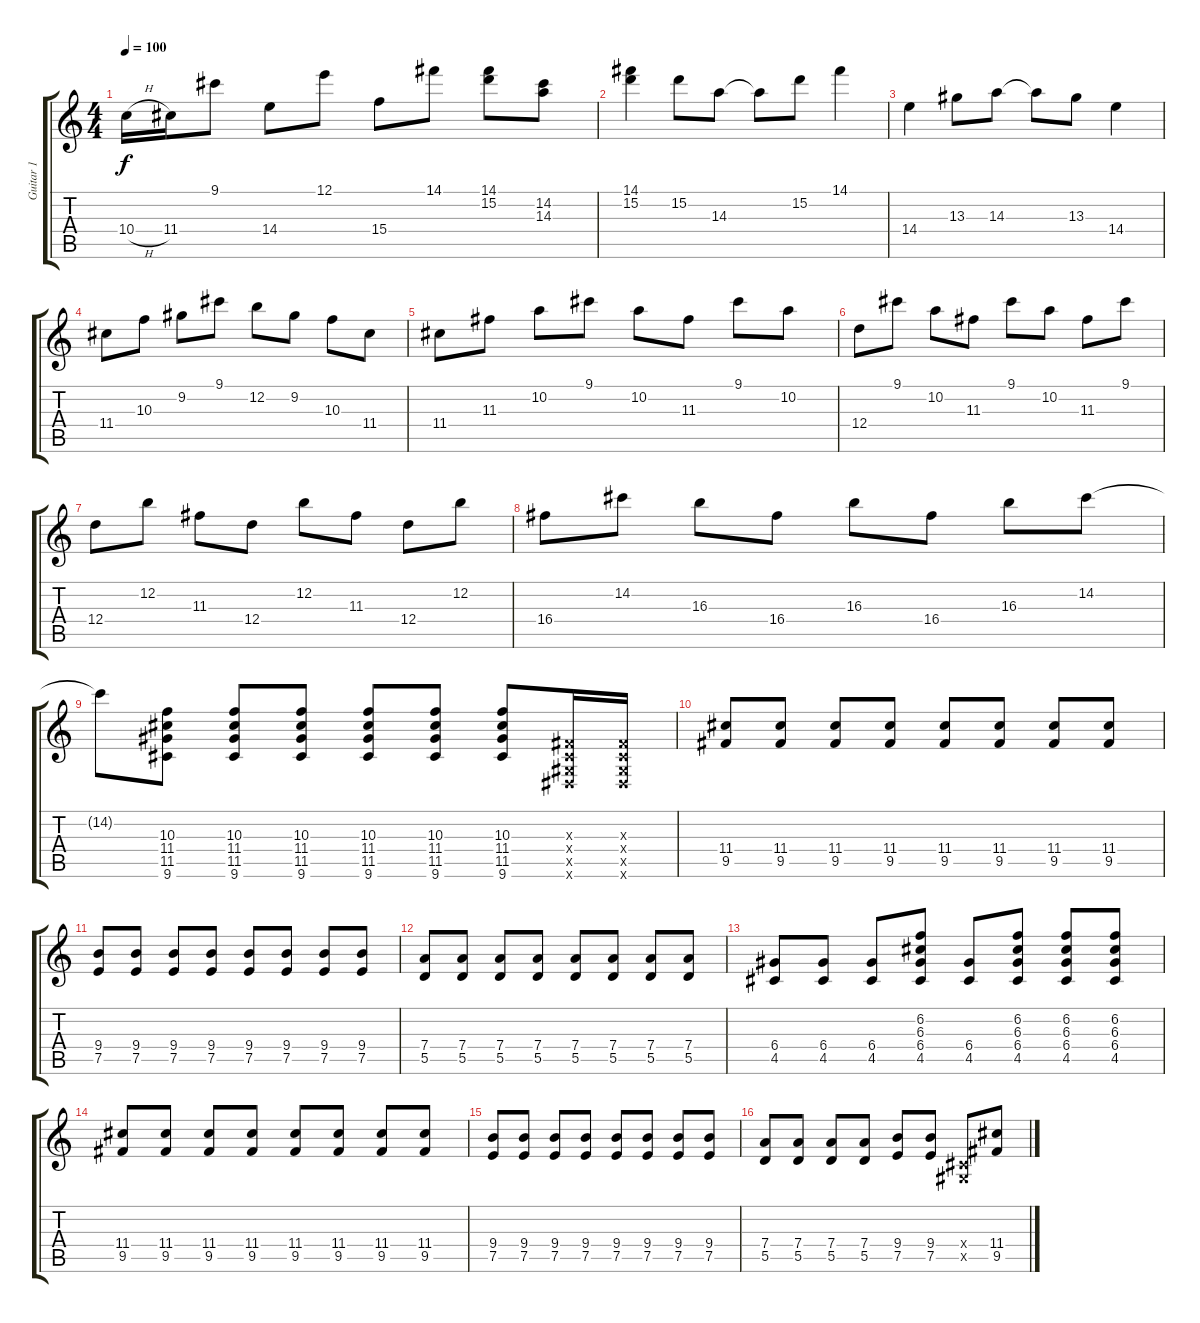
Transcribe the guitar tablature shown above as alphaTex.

\track ("Guitar 1" "Guitar 1") {instrument distortionguitar}
\staff {score tabs}
\tuning (E4 B3 G3 D3 A2 E2) {hide}
\ts (4 4)
\tempo 100
\clef g2
\ks c
10.4{h}.16{dy f} 11.4.16 9.1.8 14.4.8 12.1.8 15.4.8 14.1.8 (14.1 15.2).8 (14.2 14.3).8 |
(14.1 15.2).4 15.2.8 14.3.8 14.3{t}.8 15.2.8 14.1.4 |
14.4.4 13.3.8 14.3.8 14.3{t}.8 13.3.8 14.4.4 |
11.4.8 10.3.8 9.2.8 9.1.8 12.2.8 9.2.8 10.3.8 11.4.8 |
11.4.8 11.3.8 10.2.8 9.1.8 10.2.8 11.3.8 9.1.8 10.2.8 |
12.4.8 9.1.8 10.2.8 11.3.8 9.1.8 10.2.8 11.3.8 9.1.8 |
12.4.8 12.2.8 11.3.8 12.4.8 12.2.8 11.3.8 12.4.8 12.2.8 |
16.4.8 14.2.8 16.3.8 16.4.8 16.3.8 16.4.8 16.3.8 14.2.8 |
14.2{t}.8 (10.3 11.4 11.5 9.6).8 (10.3 11.4 11.5 9.6).8 (10.3 11.4 11.5 9.6).8 (10.3 11.4 11.5 9.6).8 (10.3 11.4 11.5 9.6).8 (10.3 11.4 11.5 9.6).8 (-1.3{x} -1.4{x} -1.5{x} -1.6{x}).16 (-1.3{x} -1.4{x} -1.5{x} -1.6{x}).16 |
(11.4 9.5).8 (11.4 9.5).8 (11.4 9.5).8 (11.4 9.5).8 (11.4 9.5).8 (11.4 9.5).8 (11.4 9.5).8 (11.4 9.5).8 |
(9.4 7.5).8 (9.4 7.5).8 (9.4 7.5).8 (9.4 7.5).8 (9.4 7.5).8 (9.4 7.5).8 (9.4 7.5).8 (9.4 7.5).8 |
(7.4 5.5).8 (7.4 5.5).8 (7.4 5.5).8 (7.4 5.5).8 (7.4 5.5).8 (7.4 5.5).8 (7.4 5.5).8 (7.4 5.5).8 |
(6.4 4.5).8 (6.4 4.5).8 (6.4 4.5).8 (6.2 6.3 6.4 4.5).8 (6.4 4.5).8 (6.2 6.3 6.4 4.5).8 (6.2 6.3 6.4 4.5).8 (6.2 6.3 6.4 4.5).8 |
(11.4 9.5).8 (11.4 9.5).8 (11.4 9.5).8 (11.4 9.5).8 (11.4 9.5).8 (11.4 9.5).8 (11.4 9.5).8 (11.4 9.5).8 |
(9.4 7.5).8 (9.4 7.5).8 (9.4 7.5).8 (9.4 7.5).8 (9.4 7.5).8 (9.4 7.5).8 (9.4 7.5).8 (9.4 7.5).8 |
(7.4 5.5).8 (7.4 5.5).8 (7.4 5.5).8 (7.4 5.5).8 (9.4 7.5).8 (9.4 7.5).8 (-1.4{x} -1.5{x}).8 (11.4 9.5{ss}).8
